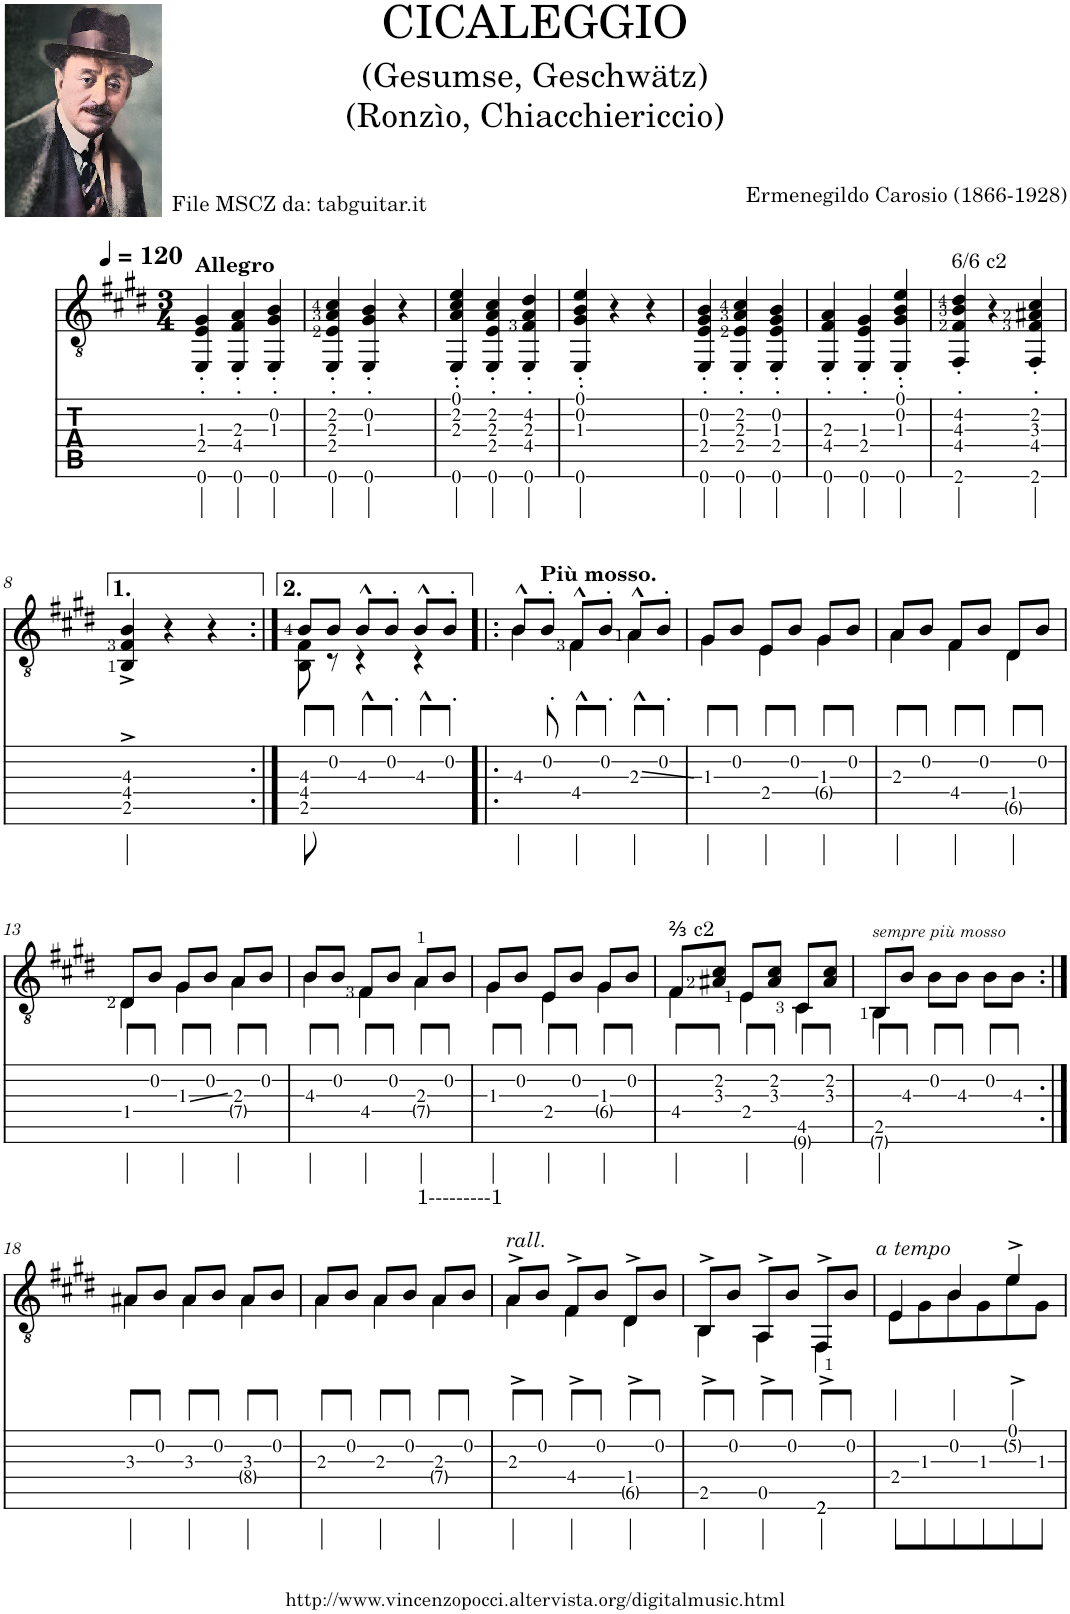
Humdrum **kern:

**kern	**kern
*part2	*part1
*staff2	*staff1
*I"Chitarra classica (Intavolatura)	*I"Classical Guitar
*stria6	*
*	*clefGv2
*k[f#c#g#d#]	*k[f#c#g#d#]
*M3/4	*M3/4
*MM120	*MM120
=1	=1
!	!LO:TX:a:t=Allegro
4EE\' 4E\' 4G#\'	4EE/' 4E/' 4G#/'
4EE\' 4F#\' 4A\'	4EE/' 4F#/' 4A/'
4EE\' 4G#\' 4B\'	4EE/' 4G#/' 4B/'
=2	=2
4EE\' 4E\' 4A\' 4c#\'	4EE/' 4E/' 4A/' 4c#/'
4EE\' 4G#\' 4B\'	4EE/' 4G#/' 4B/'
4r	4r
=3	=3
4EE\' 4A\' 4c#\' 4e\'	4EE/' 4A/' 4c#/' 4e/'
4EE\' 4E\' 4A\' 4c#\'	4EE/' 4E/' 4A/' 4c#/'
4EE\' 4F#\' 4A\' 4d#\'	4EE/' 4F#/' 4A/' 4d#/'
=4	=4
4EE\' 4G#\' 4B\' 4e\'	4EE/' 4G#/' 4B/' 4e/'
4r	4r
4r	4r
=5	=5
4EE\' 4E\' 4G#\' 4B\'	4EE/' 4E/' 4G#/' 4B/'
4EE\' 4E\' 4A\' 4c#\'	4EE/' 4E/' 4A/' 4c#/'
4EE\' 4E\' 4G#\' 4B\'	4EE/' 4E/' 4G#/' 4B/'
=6	=6
4EE\' 4F#\' 4A\'	4EE/' 4F#/' 4A/'
4EE\' 4E\' 4G#\'	4EE/' 4E/' 4G#/'
4EE\' 4G#\' 4B\' 4e\'	4EE/' 4G#/' 4B/' 4e/'
=7	=7
!	!LO:TX:a:t=6/6 c2
4FF#\' 4F#\' 4B\' 4d#\'	4FF#/' 4F#/' 4B/' 4d#/'
4r	4r
4FF#\' 4F#\' 4A#X\' 4c#\'	4FF#/' 4F#/' 4A#X/' 4c#/'
!!LO:LB:g=z
=8	=8
4BB\^ 4F#\^ 4B\^	4BB/^ 4F#/^ 4B/^
4r	4r
4r	4r
=9:|!	=9:|!
*^	*^
8B/L	8BB\ 8F#\	8B/L	8BB\ 8F#\
8B/J	8r	8B/J	8r
8B^^/L	4r	8B^^/L	4r
8B'/J	.	8B'/J	.
8B^^/L	4r	8B^^/L	4r
8B'/J	.	8B'/J	.
=10!|:	=10!|:	=10!|:	=10!|:
8r	4B\	8B^^/L	4B\
!	!	!LO:TX:a:B:t=Più mosso.	!
8B'/	.	8B'/J	.
8F#^^/L	4F#\	8F#^^/L	4F#\
8B'/J	.	8B'/J	.
8A^^/L	4A\	8A^^/L	4A\
8B'/J	.	8B'/J	.
=11	=11	=11	=11
8G#/L	4G#\	8G#/L	4G#\
8B/J	.	8B/J	.
8E/L	4E\	8E/L	4E\
8B/J	.	8B/J	.
8G#/L	4G#\	8G#/L	4G#\
8B/J	.	8B/J	.
=12	=12	=12	=12
8A/L	4A\	8A/L	4A\
8B/J	.	8B/J	.
8F#/L	4F#\	8F#/L	4F#\
8B/J	.	8B/J	.
8D#/L	4D#\	8D#/L	4D#\
8B/J	.	8B/J	.
!!LO:LB:g=z	!!
=13	=13	=13	=13
8D#/L	4D#\	8D#/L	4D#\
8B/J	.	8B/J	.
8G#/L	4G#\	8G#/L	4G#\
8B/J	.	8B/J	.
8A/L	4A\	8A/L	4A\
8B/J	.	8B/J	.
=14	=14	=14	=14
8B/L	4B\	8B/L	4B\
8B/J	.	8B/J	.
8F#/L	4F#\	8F#/L	4F#\
8B/J	.	8B/J	.
!LO:TX:b:t=1---------1	!	!	!
8A/L	4A\	8A/L	4A\
8B/J	.	8B/J	.
=15	=15	=15	=15
8G#/L	4G#\	8G#/L	4G#\
8B/J	.	8B/J	.
8E/L	4E\	8E/L	4E\
8B/J	.	8B/J	.
8G#/L	4G#\	8G#/L	4G#\
8B/J	.	8B/J	.
=16	=16	=16	=16
!	!	!LO:TX:a:t=⅔ c2	!
8F#/L	4F#\	8F#/L	4F#\
8A#X/ 8c#/J	.	8A#X/ 8c#/J	.
8E/L	4E\	8E/L	4E\
8A#/ 8c#/J	.	8A#/ 8c#/J	.
8C#/L	4C#\	8C#/L	4C#\
8A#/ 8c#/J	.	8A#/ 8c#/J	.
=17	=17	=17	=17
!	!	!LO:TX:a:i:t=sempre più mosso	!
8BB/L	4BB\	8BB/L	4BB\
8B/J	.	8B/J	.
8B/L	2ryy	8B\L	2ryy
8B/J	.	8B\J	.
8B/L	.	8B\L	.
8B/J	.	8B\J	.
!!LO:LB:g=z	!!
=18:|!	=18:|!	=18:|!	=18:|!
8A#X/L	4A#\	8A#X/L	4A#\
8B/J	.	8B/J	.
8A#/L	4A#\	8A#/L	4A#\
8B/J	.	8B/J	.
8A#/L	4A#\	8A#/L	4A#\
8B/J	.	8B/J	.
=19	=19	=19	=19
8A/L	4A\	8A/L	4A\
8B/J	.	8B/J	.
8A/L	4A\	8A/L	4A\
8B/J	.	8B/J	.
8A/L	4A\	8A/L	4A\
8B/J	.	8B/J	.
=20	=20	=20	=20
!	!	!LO:TX:a:i:t=rall.	!
8A^/L	4A\	8A^/L	4A\
8B/J	.	8B/J	.
8F#^/L	4F#\	8F#^/L	4F#\
8B/J	.	8B/J	.
8D#^/L	4D#\	8D#^/L	4D#\
8B/J	.	8B/J	.
=21	=21	=21	=21
8BB^/L	4BB\	8BB^/L	4BB\
8B/J	.	8B/J	.
8AA^/L	4AA\	8AA^/L	4AA\
8B/J	.	8B/J	.
8FF#^/L	4FF#\	8FF#^/L	4FF#\
8B/J	.	8B/J	.
=22	=22	=22	=22
!	!	!LO:TX:a:i:t=a tempo	!
4E/	8E\L	4E/	8E\L
.	8G#\	.	8G#\
4B/	8B\	4B/	8B\
.	8G#\	.	8G#\
4e^/	8e\	4e^/	8e\
.	8G#\J	.	8G#\J
*v	*v	*	*
*	*v	*v
=	=
*-	*-
